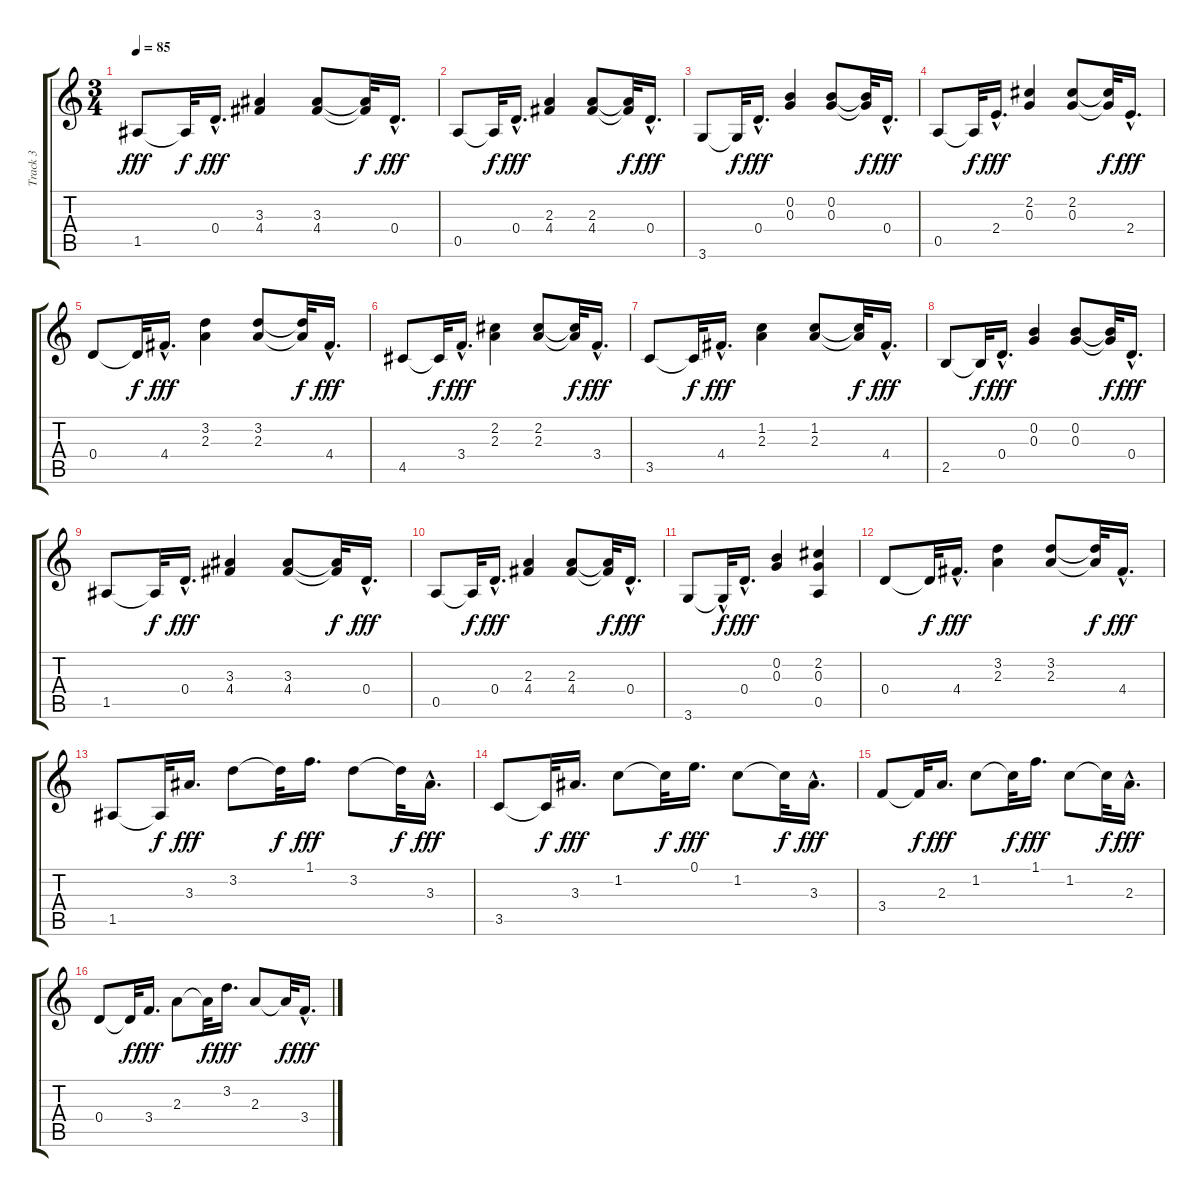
\track ("Track 3" "Track 3") {instrument electricguitarjazz}
\staff {score tabs}
\tuning (E4 B3 G3 D3 A2 E2) {hide}
\ts (3 4)
\tempo 85
\clef g2
\ks c
1.5.8{dy fff} 1.5{t}.32{dy f} 0.4{hac}.16{d dy fff} (3.3 4.4).4 (3.3 4.4).8 (3.3{t} 4.4{t}).32{dy f} 0.4{hac}.16{d dy fff} |
0.5.8 0.5{t}.32{dy f} 0.4{hac}.16{d dy fff} (2.3 4.4).4 (2.3 4.4).8 (2.3{t} 4.4{t}).32{dy f} 0.4{hac}.16{d dy fff} |
3.6.8 3.6{t}.32{dy f} 0.4{hac}.16{d dy fff} (0.2 0.3).4 (0.2 0.3).8 (0.2{t} 0.3{t}).32{dy f} 0.4{hac}.16{d dy fff} |
0.5.8 0.5{t}.32{dy f} 2.4{hac}.16{d dy fff} (2.2 0.3).4 (2.2 0.3).8 (2.2{t} 0.3{t}).32{dy f} 2.4{hac}.16{d dy fff} |
0.4.8 0.4{t}.32{dy f} 4.4{hac}.16{d dy fff} (3.2 2.3).4 (3.2 2.3).8 (3.2{t} 2.3{t}).32{dy f} 4.4{hac}.16{d dy fff} |
4.5.8 4.5{t}.32{dy f} 3.4{hac}.16{d dy fff} (2.2 2.3).4 (2.2 2.3).8 (2.2{t} 2.3{t}).32{dy f} 3.4{hac}.16{d dy fff} |
3.5.8 3.5{t}.32{dy f} 4.4{hac}.16{d dy fff} (1.2 2.3).4 (1.2 2.3).8 (1.2{t} 2.3{t}).32{dy f} 4.4{hac}.16{d dy fff} |
2.5.8 2.5{t}.32{dy f} 0.4{hac}.16{d dy fff} (0.2 0.3).4 (0.2 0.3).8 (0.2{t} 0.3{t}).32{dy f} 0.4{hac}.16{d dy fff} |
1.5.8 1.5{t}.32{dy f} 0.4{hac}.16{d dy fff} (3.3 4.4).4 (3.3 4.4).8 (3.3{t} 4.4{t}).32{dy f} 0.4{hac}.16{d dy fff} |
0.5.8 0.5{t}.32{dy f} 0.4{hac}.16{d dy fff} (2.3 4.4).4 (2.3 4.4).8 (2.3{t} 4.4{t}).32{dy f} 0.4{hac}.16{d dy fff} |
3.6.8 3.6{hac t}.32{dy f} 0.4{hac}.16{d dy fff} (0.2 0.3).4 (2.2 0.3 0.5).4 |
0.4.8 0.4{t}.32{dy f} 4.4{hac}.16{d dy fff} (3.2 2.3).4 (3.2 2.3).8 (3.2{t} 2.3{t}).32{dy f} 4.4{hac}.16{d dy fff} |
1.5.8 1.5{t}.32{dy f} 3.3.16{d dy fff} 3.2.8 3.2{t}.32{dy f} 1.1.16{d dy fff} 3.2.8 3.2{t}.32{dy f} 3.3{hac}.16{d dy fff} |
3.5.8 3.5{t}.32{dy f} 3.3.16{d dy fff} 1.2.8 1.2{t}.32{dy f} 0.1.16{d dy fff} 1.2.8 1.2{t}.32{dy f} 3.3{hac}.16{d dy fff} |
3.4.8 3.4{t}.32{dy f} 2.3.16{d dy fff} 1.2.8 1.2{t}.32{dy f} 1.1.16{d dy fff} 1.2.8 1.2{t}.32{dy f} 2.3{hac}.16{d dy fff} |
0.4.8 0.4{t}.32{dy f} 3.4.16{d dy fff} 2.3.8 2.3{t}.32{dy f} 3.2.16{d dy fff} 2.3.8 2.3{t}.32{dy f} 3.4{hac}.16{d dy fff}
